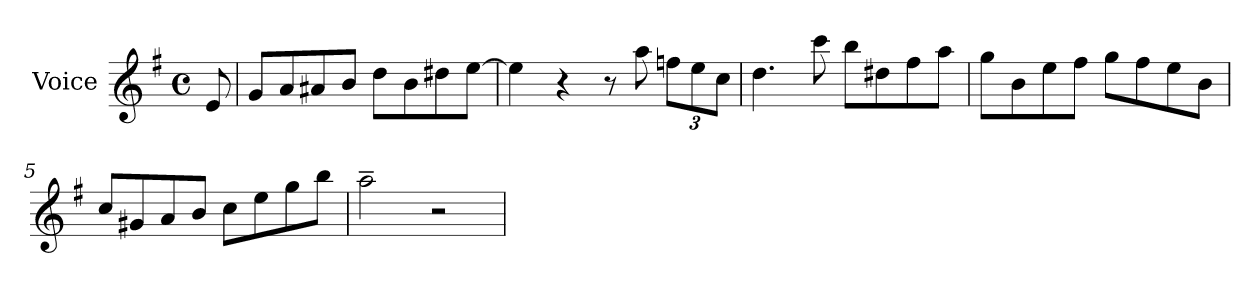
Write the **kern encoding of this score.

**kern
*part1
*staff1
*I"Voice
*I'Voice
*clefG2
*k[f#]
*M4/4
*met(c)
=
8e/
=1
8g/L
8a/
8a#X/
8b/J
8dd\L
8b\
8dd#X\
[>8ee\J
=2
4ee\]
4r
8r
8aa\
12ffn\L
12ee\
12cc\J
=3
4.dd\
8ccc\
8bb\L
8dd#X\
8ff#\
8aa\J
=4
8gg\L
8b\
8ee\
8ff#\J
8gg\L
8ff#\
8ee\
8b\J
=5
8cc/L
8g#X/
8a/
8b/J
8cc\L
8ee\
8gg\
8bb\J
=6
2aa~>\
2rcc
=
*-
